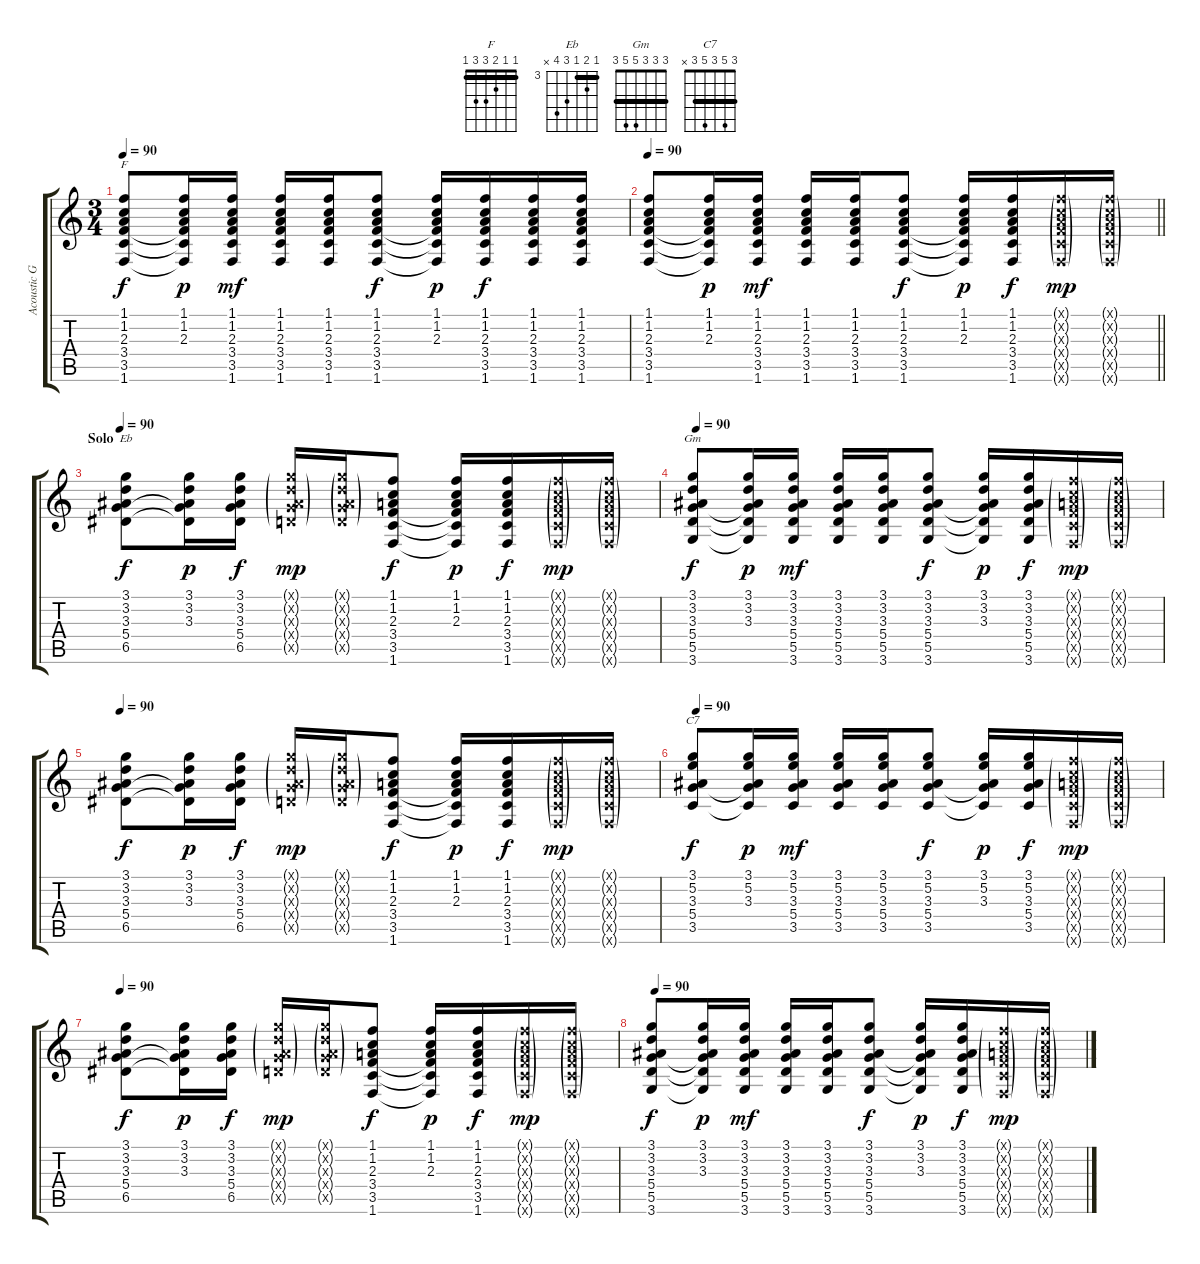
\track ("Acoustic Guitar - John Frusciante" "Acoustic G") {solo instrument acousticguitarsteel}
\staff {score tabs}
\tuning (E4 B3 G3 D3 A2 E2) {hide}
\chord ("F" 1 1 2 3 3 1) {barre 1}
\chord ("Eb" 3 4 3 5 6 x) {firstfret 3 barre 3}
\chord ("Gm" 3 3 3 5 5 3) {barre 3}
\chord ("C7" 3 5 3 5 3 x) {barre 3}
\ts (3 4)
\tempo 90
\clef g2
\ks c
(1.1 1.2 2.3 3.4 3.5 1.6).8{ch "F" dy f} (1.1 1.2 2.3 3.4{t} 3.5{t} 1.6{t}).16{dy p} (1.1 1.2 2.3 3.4 3.5 1.6).16{dy mf} (1.1 1.2 2.3 3.4 3.5 1.6).16 (1.1 1.2 2.3 3.4 3.5 1.6).16 (1.1 1.2 2.3 3.4 3.5 1.6).8{dy f} (1.1 1.2 2.3 3.4{t} 3.5{t} 1.6{t}).16{dy p} (1.1 1.2 2.3 3.4 3.5 1.6).16{dy f} (1.1 1.2 2.3 3.4 3.5 1.6).16 (1.1 1.2 2.3 3.4 3.5 1.6).16 |
\tempo 90
\barLineRight lightlight
(1.1 1.2 2.3 3.4 3.5 1.6).8 (1.1 1.2 2.3 3.4{t} 3.5{t} 1.6{t}).16{dy p} (1.1 1.2 2.3 3.4 3.5 1.6).16{dy mf} (1.1 1.2 2.3 3.4 3.5 1.6).16 (1.1 1.2 2.3 3.4 3.5 1.6).16 (1.1 1.2 2.3 3.4 3.5 1.6).8{dy f} (1.1 1.2 2.3 3.4{t} 3.5{t} 1.6{t}).16{dy p} (1.1 1.2 2.3 3.4 3.5 1.6).16{dy f} (1.1{g x} 1.2{g x} 2.3{g x} 3.4{g x} 3.5{g x} 1.6{g x}).16{dy mp} (1.1{g x} 1.2{g x} 2.3{g x} 3.4{g x} 3.5{g x} 1.6{g x}).16 |
\section ("" "Solo")
\tempo 90
(3.1 3.2 3.3 5.4 6.5).8{ch "Eb" dy f} (3.1 3.2 3.3 5.4{t} 6.5{t}).16{dy p} (3.1 3.2 3.3 5.4 6.5).16{dy f} (3.1{g x} 3.2{g x} 3.3{g x} 5.4{g x} 5.5{g x}).16{dy mp} (3.1{g x} 3.2{g x} 3.3{g x} 5.4{g x} 5.5{g x}).16 (1.1 1.2 2.3 3.4 3.5 1.6).8{dy f} (1.1 1.2 2.3 3.4{t} 3.5{t} 1.6{t}).16{dy p} (1.1 1.2 2.3 3.4 3.5 1.6).16{dy f} (1.1{g x} 1.2{g x} 2.3{g x} 3.4{g x} 3.5{g x} 1.6{g x}).16{dy mp} (1.1{g x} 1.2{g x} 2.3{g x} 3.4{g x} 3.5{g x} 1.6{g x}).16 |
\tempo 90
(3.1 3.2 3.3 5.4 5.5 3.6).8{ch "Gm" dy f} (3.1 3.2 3.3 5.4{t} 5.5{t} 3.6{t}).16{dy p} (3.1 3.2 3.3 5.4 5.5 3.6).16{dy mf} (3.1 3.2 3.3 5.4 5.5 3.6).16 (3.1 3.2 3.3 5.4 5.5 3.6).16 (3.1 3.2 3.3 5.4 5.5 3.6).8{dy f} (3.1 3.2 3.3 5.4{t} 5.5{t} 3.6{t}).16{dy p} (3.1 3.2 3.3 5.4 5.5 3.6).16{dy f} (1.1{g x} 1.2{g x} 2.3{g x} 3.4{g x} 3.5{g x} 1.6{g x}).16{dy mp} (1.1{g x} 1.2{g x} 2.3{g x} 3.4{g x} 3.5{g x} 1.6{g x}).16 |
\tempo 90
(3.1 3.2 3.3 5.4 6.5).8{dy f} (3.1 3.2 3.3 5.4{t} 6.5{t}).16{dy p} (3.1 3.2 3.3 5.4 6.5).16{dy f} (3.1{g x} 3.2{g x} 3.3{g x} 5.4{g x} 5.5{g x}).16{dy mp} (3.1{g x} 3.2{g x} 3.3{g x} 5.4{g x} 5.5{g x}).16 (1.1 1.2 2.3 3.4 3.5 1.6).8{dy f} (1.1 1.2 2.3 3.4{t} 3.5{t} 1.6{t}).16{dy p} (1.1 1.2 2.3 3.4 3.5 1.6).16{dy f} (1.1{g x} 1.2{g x} 2.3{g x} 3.4{g x} 3.5{g x} 1.6{g x}).16{dy mp} (1.1{g x} 1.2{g x} 2.3{g x} 3.4{g x} 3.5{g x} 1.6{g x}).16 |
\tempo 90
(3.1 5.2 3.3 5.4 3.5).8{ch "C7" dy f} (3.1 5.2 3.3 5.4{t} 3.5{t}).16{dy p} (3.1 5.2 3.3 5.4 3.5).16{dy mf} (3.1 5.2 3.3 5.4 3.5).16 (3.1 5.2 3.3 5.4 3.5).16 (3.1 5.2 3.3 5.4 3.5).8{dy f} (3.1 5.2 3.3 5.4{t} 3.5{t}).16{dy p} (3.1 5.2 3.3 5.4 3.5).16{dy f} (1.1{g x} 1.2{g x} 2.3{g x} 3.4{g x} 3.5{g x} 1.6{g x}).16{dy mp} (1.1{g x} 1.2{g x} 2.3{g x} 3.4{g x} 3.5{g x} 1.6{g x}).16 |
\tempo 90
(3.1 3.2 3.3 5.4 6.5).8{dy f} (3.1 3.2 3.3 5.4{t} 6.5{t}).16{dy p} (3.1 3.2 3.3 5.4 6.5).16{dy f} (3.1{g x} 3.2{g x} 3.3{g x} 5.4{g x} 5.5{g x}).16{dy mp} (3.1{g x} 3.2{g x} 3.3{g x} 5.4{g x} 5.5{g x}).16 (1.1 1.2 2.3 3.4 3.5 1.6).8{dy f} (1.1 1.2 2.3 3.4{t} 3.5{t} 1.6{t}).16{dy p} (1.1 1.2 2.3 3.4 3.5 1.6).16{dy f} (1.1{g x} 1.2{g x} 2.3{g x} 3.4{g x} 3.5{g x} 1.6{g x}).16{dy mp} (1.1{g x} 1.2{g x} 2.3{g x} 3.4{g x} 3.5{g x} 1.6{g x}).16 |
\tempo 90
(3.1 3.2 3.3 5.4 5.5 3.6).8{dy f} (3.1 3.2 3.3 5.4{t} 5.5{t} 3.6{t}).16{dy p} (3.1 3.2 3.3 5.4 5.5 3.6).16{dy mf} (3.1 3.2 3.3 5.4 5.5 3.6).16 (3.1 3.2 3.3 5.4 5.5 3.6).16 (3.1 3.2 3.3 5.4 5.5 3.6).8{dy f} (3.1 3.2 3.3 5.4{t} 5.5{t} 3.6{t}).16{dy p} (3.1 3.2 3.3 5.4 5.5 3.6).16{dy f} (1.1{g x} 1.2{g x} 2.3{g x} 3.4{g x} 3.5{g x} 1.6{g x}).16{dy mp} (1.1{g x} 1.2{g x} 2.3{g x} 3.4{g x} 3.5{g x} 1.6{g x}).16
